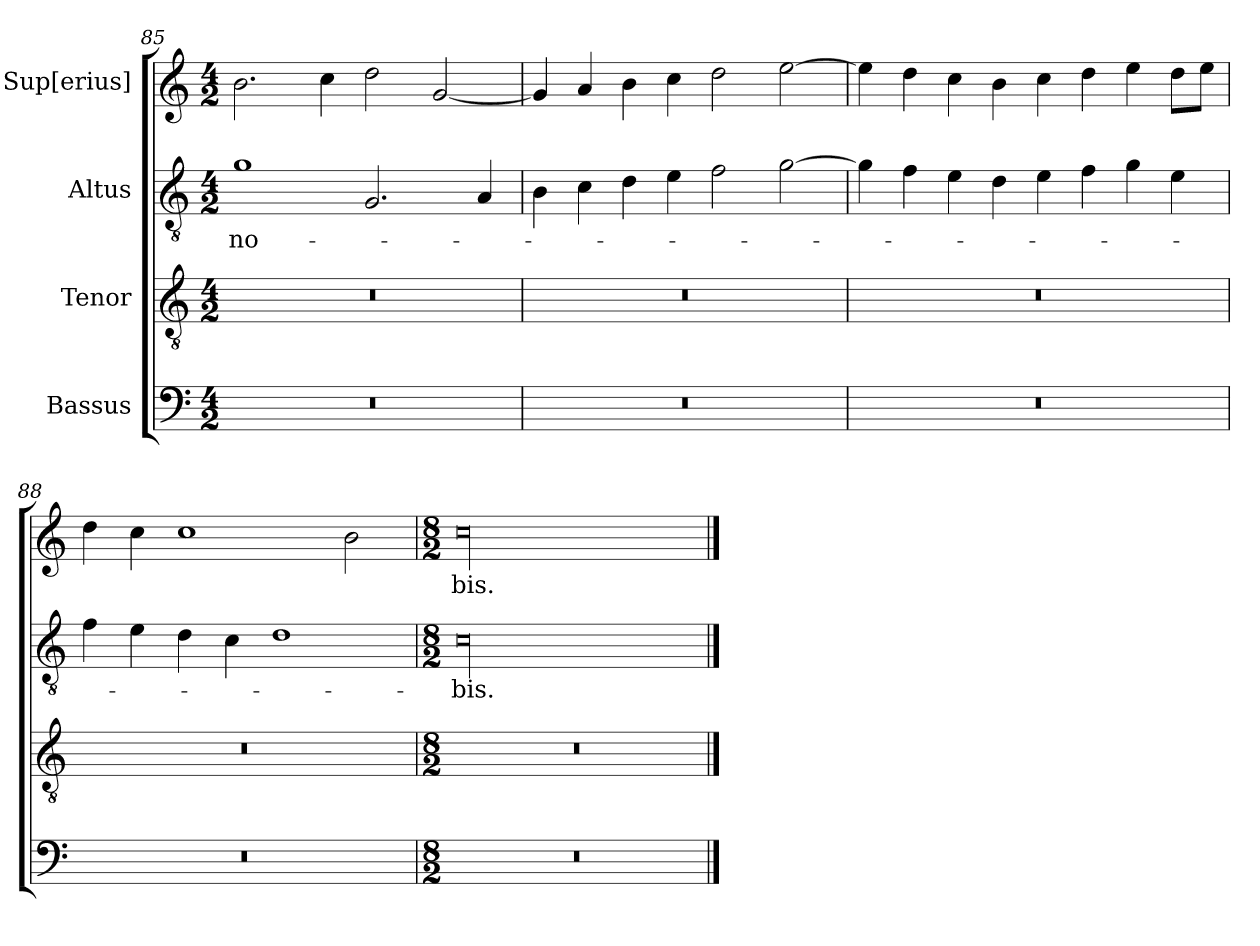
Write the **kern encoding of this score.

**kern	**kern	**kern	**text	**kern	**text
*part4	*part3	*part2	*part2	*part1	*part1
*staff4	*staff3	*staff2	*staff2	*staff1	*staff1
*I"Bassus	*I"Tenor	*I"Altus	*	*I"Sup[erius]	*
*clefF4	*clefGv2	*clefGv2	*	*clefG2	*
*k[]	*k[]	*k[]	*	*k[]	*
*M4/2	*M4/2	*M4/2	*	*M4/2	*
=85	=85	=85	=85	=85	=85
0r	0r	1g\	no-	2.b\	.
.	.	.	.	4cc\	.
.	.	2.G/	.	2dd\	.
.	.	.	.	[2g/	.
.	.	4A/	.	.	.
=86	=86	=86	=86	=86	=86
0r	0r	4B\	.	4g/]	.
.	.	4c\	.	4a/	.
.	.	4d\	.	4b\	.
.	.	4e\	.	4cc\	.
.	.	2f\	.	2dd\	.
.	.	[2g\	.	[2ee\	.
=87	=87	=87	=87	=87	=87
0r	0r	4g\]	.	4ee\]	.
.	.	4f\	.	4dd\	.
.	.	4e\	.	4cc\	.
.	.	4d\	.	4b\	.
.	.	4e\	.	4cc\	.
.	.	4f\	.	4dd\	.
.	.	4g\	.	4ee\	.
.	.	4e\	.	8dd\L	.
.	.	.	.	8ee\J	.
=88	=88	=88	=88	=88	=88
0r	0r	4f\	.	4dd\	.
.	.	4e\	.	4cc\	.
.	.	4d\	.	1cc\	.
.	.	4c\	.	.	.
.	.	1d\	.	.	.
.	.	.	.	2b\	.
=89	=89	=89	=89	=89	=89
*M8/2	*M8/2	*M8/2	*	*M8/2	*
00r	00r	00c\	bis.-	00cc\	-bis.
==	==	==	==	==	==
*-	*-	*-	*-	*-	*-
